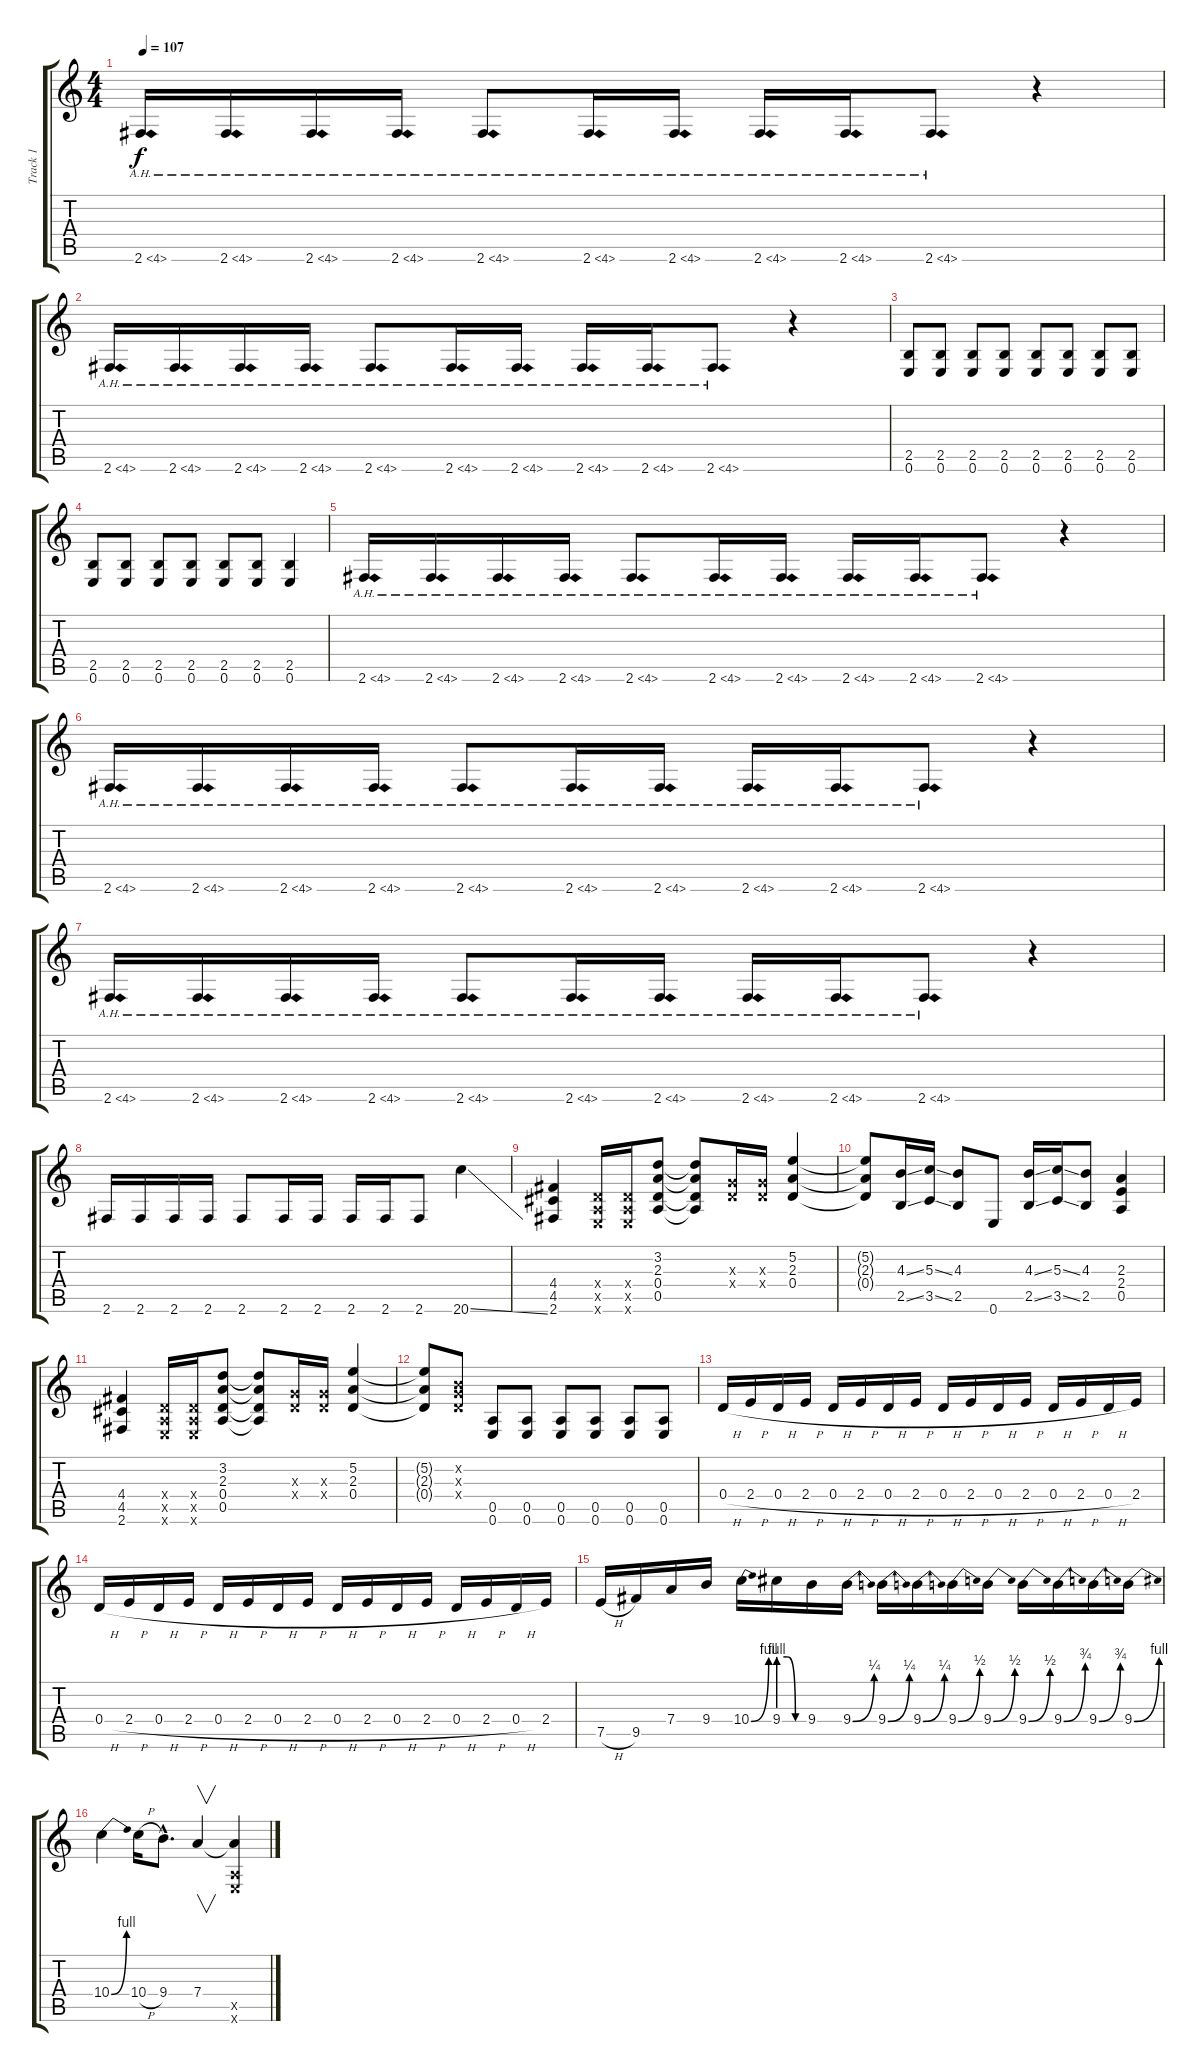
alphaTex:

\track ("Track 1" "Track 1") {instrument distortionguitar}
\staff {score tabs}
\tuning (E4 B3 G3 D3 A2 E2) {hide}
\ts (4 4)
\tempo 107
\clef g2
\ks c
2.6{ah 2}.16{dy f} 2.6{ah 2}.16 2.6{ah 2}.16 2.6{ah 2}.16 2.6{ah 2}.8 2.6{ah 2}.16 2.6{ah 2}.16 2.6{ah 2}.16 2.6{ah 2}.16 2.6{ah 2}.8 r.4 |
2.6{ah 2}.16 2.6{ah 2}.16 2.6{ah 2}.16 2.6{ah 2}.16 2.6{ah 2}.8 2.6{ah 2}.16 2.6{ah 2}.16 2.6{ah 2}.16 2.6{ah 2}.16 2.6{ah 2}.8 r.4 |
(2.5 0.6).8 (2.5 0.6).8{instrument electricguitarmuted} (2.5 0.6).8 (2.5 0.6).8{instrument distortionguitar} (2.5 0.6).8 (2.5 0.6).8{instrument electricguitarmuted} (2.5 0.6).8 (2.5 0.6).8{instrument electricguitarmuted} |
(2.5 0.6).8 (2.5 0.6).8{instrument electricguitarmuted} (2.5 0.6).8 (2.5 0.6).8 (2.5 0.6).8{instrument distortionguitar} (2.5 0.6).8 (2.5 0.6).4 |
2.6{ah 2}.16 2.6{ah 2}.16 2.6{ah 2}.16 2.6{ah 2}.16 2.6{ah 2}.8 2.6{ah 2}.16 2.6{ah 2}.16 2.6{ah 2}.16 2.6{ah 2}.16 2.6{ah 2}.8 r.4 |
2.6{ah 2}.16 2.6{ah 2}.16 2.6{ah 2}.16 2.6{ah 2}.16 2.6{ah 2}.8 2.6{ah 2}.16 2.6{ah 2}.16 2.6{ah 2}.16 2.6{ah 2}.16 2.6{ah 2}.8 r.4 |
2.6{ah 2}.16 2.6{ah 2}.16 2.6{ah 2}.16 2.6{ah 2}.16 2.6{ah 2}.8 2.6{ah 2}.16 2.6{ah 2}.16 2.6{ah 2}.16 2.6{ah 2}.16 2.6{ah 2}.8 r.4 |
2.6.16 2.6.16 2.6.16 2.6.16 2.6.8 2.6.16 2.6.16 2.6.16 2.6.16 2.6.8 20.6{ss}.4 |
(4.4 4.5 2.6).4 (0.4{x} 0.5{x} 0.6{x}).16 (0.4{x} 0.5{x} 0.6{x}).16 (3.2 2.3 0.4 0.5).8 (3.2{t} 2.3{t} 0.4{t} 0.5{t}).8 (0.3{x} 0.4{x}).16 (0.3{x} 0.4{x}).16 (5.2 2.3 0.4).4 |
(5.2{t} 2.3{t} 0.4{t}).8 (4.3{ss} 2.5{ss}).16 (5.3{ss} 3.5{ss}).16 (4.3 2.5).8 0.6.8 (4.3{ss} 2.5{ss}).16 (5.3{ss} 3.5{ss}).16 (4.3 2.5).8 (2.3 2.4 0.5).4 |
(4.4 4.5 2.6).4 (0.4{x} 0.5{x} 0.6{x}).16 (0.4{x} 0.5{x} 0.6{x}).16 (3.2 2.3 0.4 0.5).8 (3.2{t} 2.3{t} 0.4{t} 0.5{t}).8 (0.3{x} 0.4{x}).16 (0.3{x} 0.4{x}).16 (5.2 2.3 0.4).4 |
(5.2{t} 2.3{t} 0.4{t}).8 (0.2{x} 0.3{x} 0.4{x}).8 (0.5 0.6).8{instrument electricguitarmuted} (0.5 0.6).8 (0.5 0.6).8 (0.5 0.6).8 (0.5 0.6).8 (0.5 0.6).8 |
0.4{h}.16{instrument distortionguitar} 2.4{h}.16 0.4{h}.16 2.4{h}.16 0.4{h}.16 2.4{h}.16 0.4{h}.16 2.4{h}.16 0.4{h}.16 2.4{h}.16 0.4{h}.16 2.4{h}.16 0.4{h}.16 2.4{h}.16 0.4{h}.16 2.4.16 |
0.4{h}.16 2.4{h}.16 0.4{h}.16 2.4{h}.16 0.4{h}.16 2.4{h}.16 0.4{h}.16 2.4{h}.16 0.4{h}.16 2.4{h}.16 0.4{h}.16 2.4{h}.16 0.4{h}.16 2.4{h}.16 0.4{h}.16 2.4.16 |
7.5{h}.16 9.5.16 7.4.16 9.4.16 10.4{be (bend 0 0 60 4)}.16 9.4{be (custom 0 4 20 4 40 0 60 0)}.16 9.4.16 9.4{be (bend 0 0 60 1)}.16 9.4{be (bend 0 0 60 1)}.16 9.4{be (bend 0 0 60 1)}.16 9.4{be (bend 0 0 60 2)}.16 9.4{be (bend 0 0 60 2)}.16 9.4{be (bend 0 0 60 2)}.16 9.4{be (bend 0 0 60 3)}.16 9.4{be (bend 0 0 60 3)}.16 9.4{be (bend 0 0 60 4)}.16 |
10.4{be (bend 0 0 60 4)}.4 10.4{h}.16 9.4{hac}.8{d} 7.4.4{v} (7.4{t} 0.5{x} 0.6{x}).4
